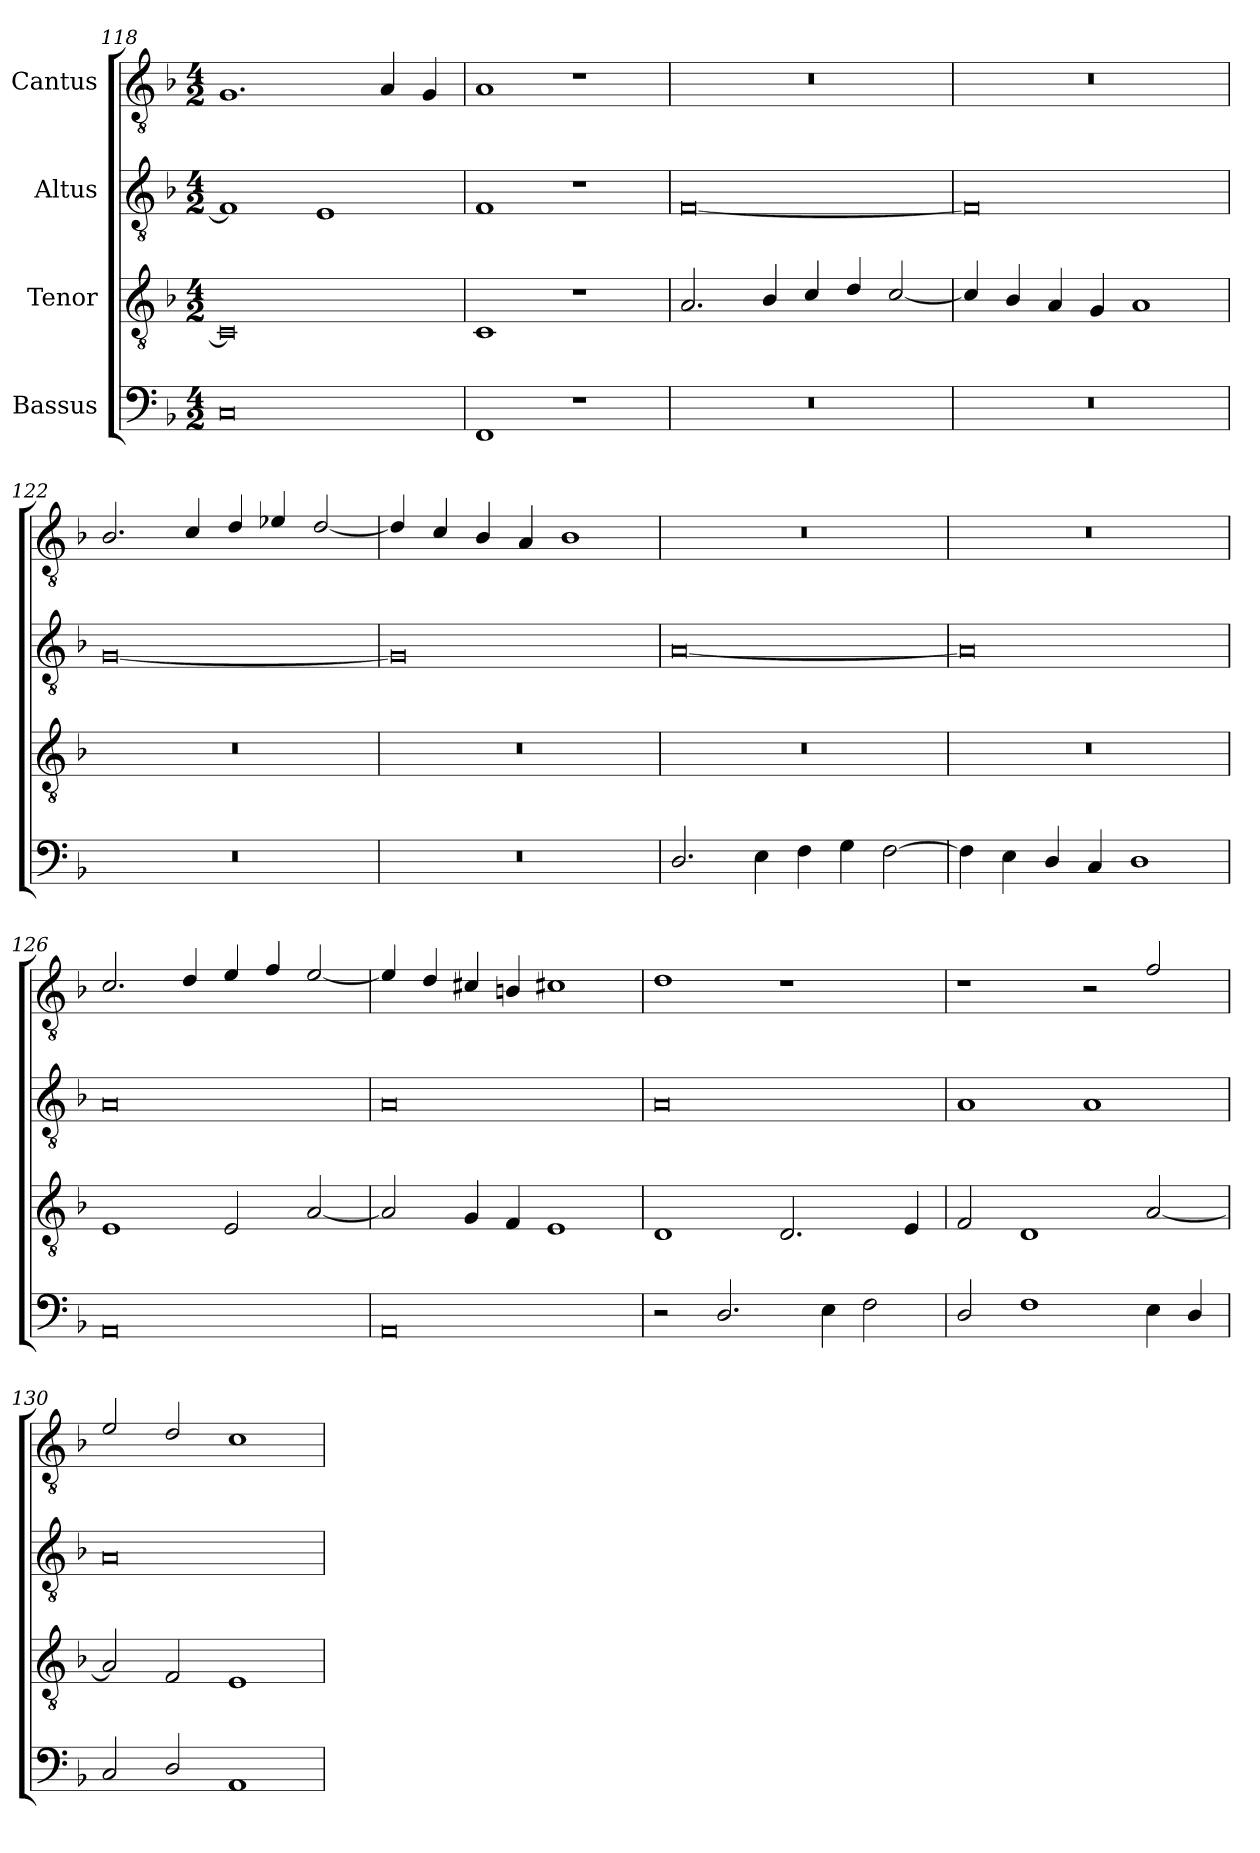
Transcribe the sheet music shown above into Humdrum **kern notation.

**kern	**kern	**kern	**kern
*part4	*part3	*part2	*part1
*staff4	*staff3	*staff2	*staff1
*I"Bassus	*I"Tenor	*I"Altus	*I"Cantus
*clefF4	*clefGv2	*clefGv2	*clefGv2
*k[b-]	*k[b-]	*k[b-]	*k[b-]
*M4/2	*M4/2	*M4/2	*M4/2
=118	=118	=118	=118
0C/	0C/]	1F/]	1.G/
.	.	1E/	.
.	.	.	4A/
.	.	.	4G/
=119	=119	=119	=119
1FF/	1C/	1F/	1A/
1r	1r	1r	1r
=120	=120	=120	=120
0r	2.A/	[0F/	0r
.	4B-/	.	.
.	4c/	.	.
.	4d/	.	.
.	[2c/	.	.
=121	=121	=121	=121
0r	4c/]	0F/]	0r
.	4B-/	.	.
.	4A/	.	.
.	4G/	.	.
.	1A/	.	.
=122	=122	=122	=122
0r	0r	[0G/	2.B-/
.	.	.	4c/
.	.	.	4d/
.	.	.	4e-X/
.	.	.	[2d/
=123	=123	=123	=123
0r	0r	0G/]	4d/]
.	.	.	4c/
.	.	.	4B-/
.	.	.	4A/
.	.	.	1B-/
=124	=124	=124	=124
2.D/	0r	[0A/	0r
4E\	.	.	.
4F\	.	.	.
4G\	.	.	.
[2F\	.	.	.
=125	=125	=125	=125
4F\]	0r	0A/]	0r
4E\	.	.	.
4D/	.	.	.
4C/	.	.	.
1D/	.	.	.
=126	=126	=126	=126
0AA/	1E/	0A/	2.c/
.	.	.	4d/
.	2E/	.	4e/
.	.	.	4f/
.	[2A/	.	[2e/
=127	=127	=127	=127
0AA/	2A/]	0A/	4e/]
.	.	.	4d/
.	4G/	.	4c#X/
.	4F/	.	4Bn/
.	1E/	.	1c#X/
=128	=128	=128	=128
2r	1D/	0A/	1d/
2.D/	.	.	.
.	2.D/	.	1r
4E\	.	.	.
2F\	.	.	.
.	4E/	.	.
=129	=129	=129	=129
2D/	2F/	1A/	1r
1F\	1D/	.	.
.	.	1A/	2r
4E\	[2A/	.	2f/
4D/	.	.	.
=130	=130	=130	=130
2C/	2A/]	0A/	2e/
2D/	2F/	.	2d/
1AA/	1E/	.	1c/
=	=	=	=
*-	*-	*-	*-
